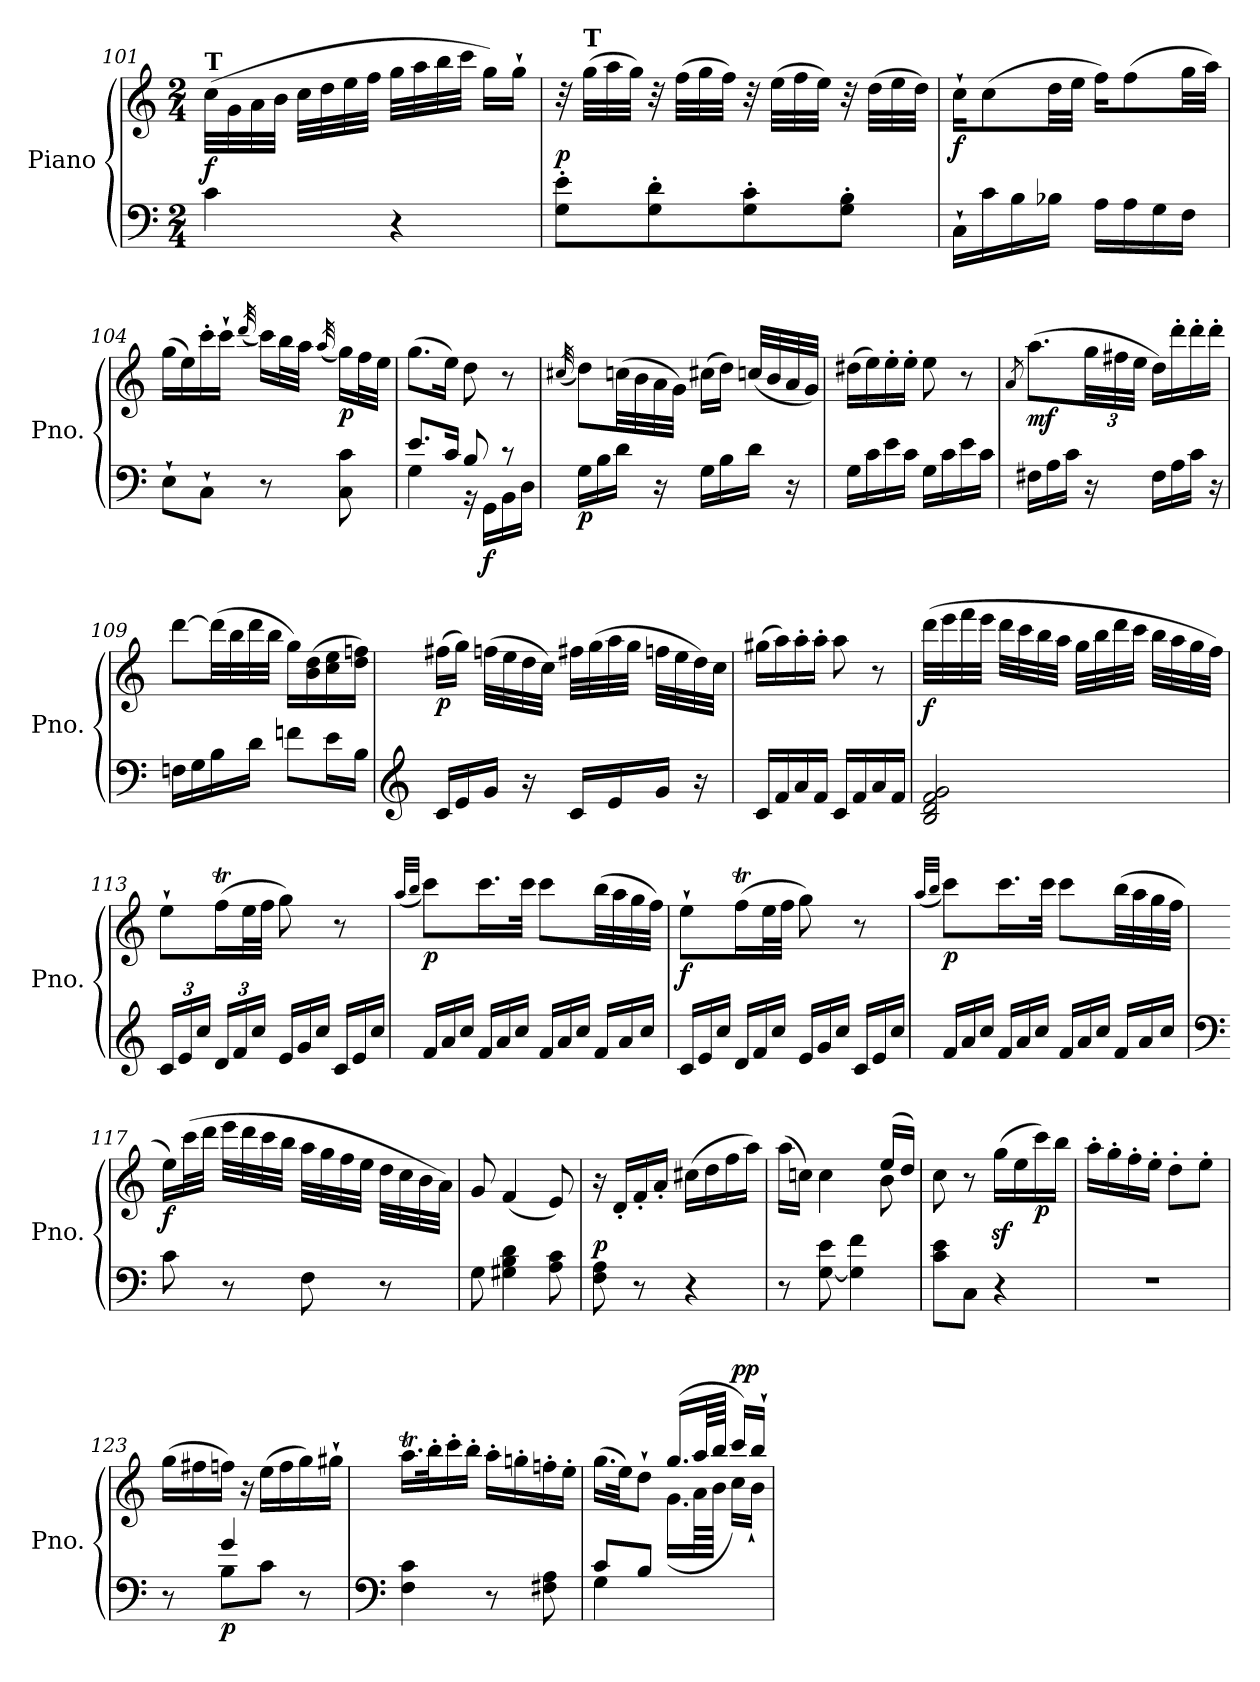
**kern	**kern	**dynam
*part1	*part1	*part1
*staff2	*staff1	*staff1/2
*I"Piano	*	*
*I'Pno.	*	*
*clefF4	*clefG2	*
*k[]	*k[]	*
*M2/4	*M2/4	*
=101	=101	=101
!	!LO:TX:a:B:t=T	!
!	!	!LO:DY:a=2
4c\	(>32cc\LLL	f
.	32g\	.
.	32a\	.
.	32b\JJJ	.
.	32cc\LLL	.
.	32dd\	.
.	32ee\	.
.	32ff\JJJ	.
4r	32gg\LLL	.
.	32aa\	.
.	32bb\	.
.	32ccc\JJJ	.
.	16gg\LL)	.
.	16gg`\JJ	.
!!LO:LB:g=z
=102	=102	=102
!	!	!LO:DY:a=2
8G\' 8e\'L	32r	p
!	!LO:TX:a:B:t=T	!
.	(>32gg\LLL	.
.	32aa\	.
.	32gg\JJJ)	.
8G\' 8d\'	32r	.
.	(>32ff\LLL	.
.	32gg\	.
.	32ff\JJJ)	.
8G\' 8c\'	32r	.
.	(>32ee\LLL	.
.	32ff\	.
.	32ee\JJJ)	.
8G\' 8B\'J	32r	.
.	(>32dd\LLL	.
.	32ee\	.
.	32dd\JJJ)	.
=103	=103	=103
!	!	!LO:DY:b
16C`\LL	16cc`\KL	f
16c\	(>8cc\	.
16B\	.	.
16B-X\JJ	32dd\LL	.
.	32ee\JJJ	.
16A\LL	16ff\KL)	.
16A\	(>8ff\	.
16G\	.	.
16F\JJ	32gg\LL	.
.	32aa\JJJ)	.
=104	=104	=104
8E`\L	(>16gg\LL	.
.	16ee\)	.
8C`\J	16ccc'\	.
.	16ccc`\JJ	.
.	(<32qddd/	.
8r	16ccc\LL)	.
.	32bb\L	.
.	32aa\JJJ	.
.	(<32qaa/	.
!	!	!LO:DY:b
8C\ 8c\	16gg\LL)	p
.	32ff\L	.
.	32ee\JJJ	.
=105	=105	=105
*^	*	*
8.e/L	4G\	(>8.gg\L	.
16c/Jk	.	16ee\Jk)	.
8B/	16r	8dd\	.
!	!	!	!LO:DY:b=2
.	16GG\LL	.	f
8r	16BB\	8r	.
.	16D\JJ	.	.
*v	*v	*	*
!!LO:LB:g=z
=106	=106	=106
.	(<32qcc#X/	.
!	!	!LO:DY:b=2
16G\LL	8dd\L)	p
16B\	.	.
16d\JJ	(>32ccn\LL	.
.	32b\	.
16r	32a\	.
.	32g\JJJ)	.
16G\LL	(>16cc#X\LL	.
16B\	16dd\JJ)	.
16d\JJ	(<32ccn/LLL	.
.	32b/	.
16r	32a/	.
.	32g/JJJ)	.
=107	=107	=107
16G\LL	(>16dd#X\LL	.
16c\	16ee\)	.
16e\	16ee'\	.
16c\JJ	16ee'\JJ	.
16G\LL	8ee\	.
16c\	.	.
16e\	8r	.
16c\JJ	.	.
=108	=108	=108
.	8qa/	.
!	!	!LO:DY:b
16F#X\LL	(>8.aa\L	mf
16A\	.	.
16c\JJ	.	.
*	*Xbrackettup	*
16r	48gg\LL	.
.	48ff#X\	.
.	48ee\JJJ	.
16F#\LL	16dd\LL)	.
16A\	16ddd'\	.
16c\JJ	16ddd'\	.
16r	16ddd'\JJ	.
=109	=109	=109
16Fn\LL	[8ddd\L	.
16G\	.	.
16B\	(>32ddd\LL]	.
.	32bb\	.
16d\JJ	32ddd\	.
.	32bb\JJJ	.
8fn\L	16gg\LL)	.
.	(>16b\ 16dd\	.
16e\L	16cc\ 16ee\	.
16B\JJ	16dd\ 16ffn\JJ)	.
!!LO:LB:g=z
=110	=110	=110
*clefG2	*	*
!	!	!LO:DY:b
16c/LL	(>16ff#X\LL	p
16e/	16gg\JJ)	.
16g/JJ	(>32ffn\LLL	.
.	32ee\	.
16r	32dd\	.
.	32cc\JJJ)	.
16c/LL	32ff#X\LLL	.
.	(>32gg\	.
16e/	32aa\	.
.	32gg\JJJ	.
16g/JJ	32ffn\LLL	.
.	32ee\	.
16r	32dd\)	.
.	32cc\JJJ	.
=111	=111	=111
16c/LL	(>16gg#X\LL	.
16f/	16aa\)	.
16a/	16aa'\	.
16f/JJ	16aa'\JJ	.
16c/LL	8aa\	.
16f/	.	.
16a/	8r	.
16f/JJ	.	.
=112	=112	=112
!	!	!LO:DY:b
2B/ 2d/ 2f/ 2g/	(>32ddd\LLL	f
.	32eee\	.
.	32fff\	.
.	32eee\JJJ	.
.	32ddd\LLL	.
.	32ccc\	.
.	32bb\	.
.	32aa\JJJ	.
.	32gg\LLL	.
.	32bb\	.
.	32ddd\	.
.	32ccc\JJJ	.
.	32bb\LLL	.
.	32aa\	.
.	32gg\	.
.	32ff\JJJ)	.
=113	=113	=113
*Xbrackettup	*	*
24c/LL	8ee`\L	.
24e/	.	.
24cc/JJ	.	.
24d/LL	(>16ffT\L	.
24f/	.	.
.	32ee\L	.
24cc/JJ	.	.
.	32ff\JJJ	.
*Xtuplet	*	*
24e/LL	8gg\)	.
24g/	.	.
24cc/JJ	.	.
24c/LL	8r	.
24e/	.	.
24cc/JJ	.	.
!!LO:LB:g=z
=114	=114	=114
.	(<32qaa/LLL	.
.	32qbb/JJJ	.
!	!	!LO:DY:b
24f/LL	8ccc\L)	p
24a/	.	.
24cc/JJ	.	.
24f/LL	16.ccc\L	.
24a/	.	.
24cc/JJ	.	.
.	32ccc\JJk	.
24f/LL	8ccc\L	.
24a/	.	.
24cc/JJ	.	.
24f/LL	(>32bb\LL	.
.	32aa\	.
24a/	.	.
.	32gg\	.
24cc/JJ	.	.
.	32ff\JJJ)	.
=115	=115	=115
!	!	!LO:DY:b
24c/LL	8ee`\L	f
24e/	.	.
24cc/JJ	.	.
24d/LL	(>16ffT\L	.
24f/	.	.
.	32ee\L	.
24cc/JJ	.	.
.	32ff\JJJ	.
24e/LL	8gg\)	.
24g/	.	.
24cc/JJ	.	.
24c/LL	8r	.
24e/	.	.
24cc/JJ	.	.
=116	=116	=116
.	(<32qaa/LLL	.
.	32qbb/JJJ	.
!	!	!LO:DY:b
24f/LL	8ccc\L)	p
24a/	.	.
24cc/JJ	.	.
24f/LL	16.ccc\L	.
24a/	.	.
24cc/JJ	.	.
.	32ccc\JJk	.
24f/LL	8ccc\L	.
24a/	.	.
24cc/JJ	.	.
24f/LL	(>32bb\LL	.
.	32aa\	.
24a/	.	.
.	32gg\	.
24cc/JJ	.	.
.	32ff\JJJ	.
!!LO:LB:g=z
=117	=117	=117
*clefF4	*	*
!	!	!LO:DY:b
8c\	16ee\LL)	f
.	(>32ccc\L	.
.	32ddd\JJJ	.
8r	32eee\LLL	.
.	32ddd\	.
.	32ccc\	.
.	32bb\JJJ	.
8F\	32aa\LLL	.
.	32gg\	.
.	32ff\	.
.	32ee\JJJ	.
8r	32dd\LLL	.
.	32cc\	.
.	32b\	.
.	32a\JJJ)	.
=118	=118	=118
8G\	8g/	.
!	!	!LO:DY:b=2
!	!	!LO:DY:n=1:a
4G#X\ 4B\ 4d\	(<4f/	fp fp
8A\ 8c\	8e/)	.
=119	=119	=119
!	!	!LO:DY:a=2
8F\ 8A\	16r	p
.	16d'/LL	.
8r	16f'/	.
.	16a'/JJ	.
4r	(>16cc#X\LL	.
.	16dd\	.
.	16ff\	.
.	16aa\JJ)	.
=120	=120	=120
*	*^	*
8r	4.rBByy	(>16aa\LL	.
.	.	16ccn\JJ)	.
[8G\ 8e\	.	4cc\	.
4G\] 4f\	.	.	.
.	(>16ee/LL	8b\	.
.	16dd/JJ)	.	.
*	*v	*v	*
=121	=121	=121
8c\ 8e\L	8cc\	.
8C\J	8r	.
4r	(>16ggz<\LL	.
.	16ee\	.
!	!	!LO:DY:b
.	16ccc\)	p
.	16bb\JJ	.
=122	=122	=122
2r	16aa'\LL	.
.	16gg'\	.
.	16ff'\	.
.	16ee'\JJ	.
.	8dd'\L	.
.	8ee'\J	.
!!LO:PB:g=z
=123	=123	=123
*^	*	*
8r	8ryy	(>16gg\LL	.
.	.	16ff#X\	.
!	!	!	!LO:DY:b=2
4g/	8B\L	16ffn\JJ)	p
.	.	16r	.
.	8c\J	(>16ee\LL	.
.	.	16ff\	.
8r	8ryy	16gg\)	.
.	.	16gg#X`\JJ	.
*v	*v	*	*
=124	=124	=124
*clefF4	*	*
4F\ 4c\	16.aaT\LL	.
.	32bb'\K	.
.	16ccc'\	.
.	16bb'\JJ	.
8r	16aa'\LL	.
.	16ggn'\	.
8F#X\ 8A\	16ffn'\	.
.	16ee'\JJ	.
=125	=125	=125
*^	*^	*
8c/L	4G\	4rcccyy	(>16.gg\LL	.
.	.	.	32ee\JK)	.
8B/J	.	.	8dd`\J	.
!	!	!	!	!LO:DY:a
!	!	!	!	!LO:DY:n=1:b
4ryy	4ryy	(>16.gg/LL	(<16.g\LL	sf sf
.	.	64aa/LL	64a\LL	.
.	.	64bb/JJJJ	64b\JJJJ	.
!	!	!	!	!LO:DY:n=2:a
!	!	!	!	!LO:DY:n=3:b
.	.	16ccc/LL)	16cc\LL)	p p
.	.	16bb`/JJ	16b`\JJ	.
*v	*v	*	*	*
*	*v	*v	*
=	=	=
*-	*-	*-
